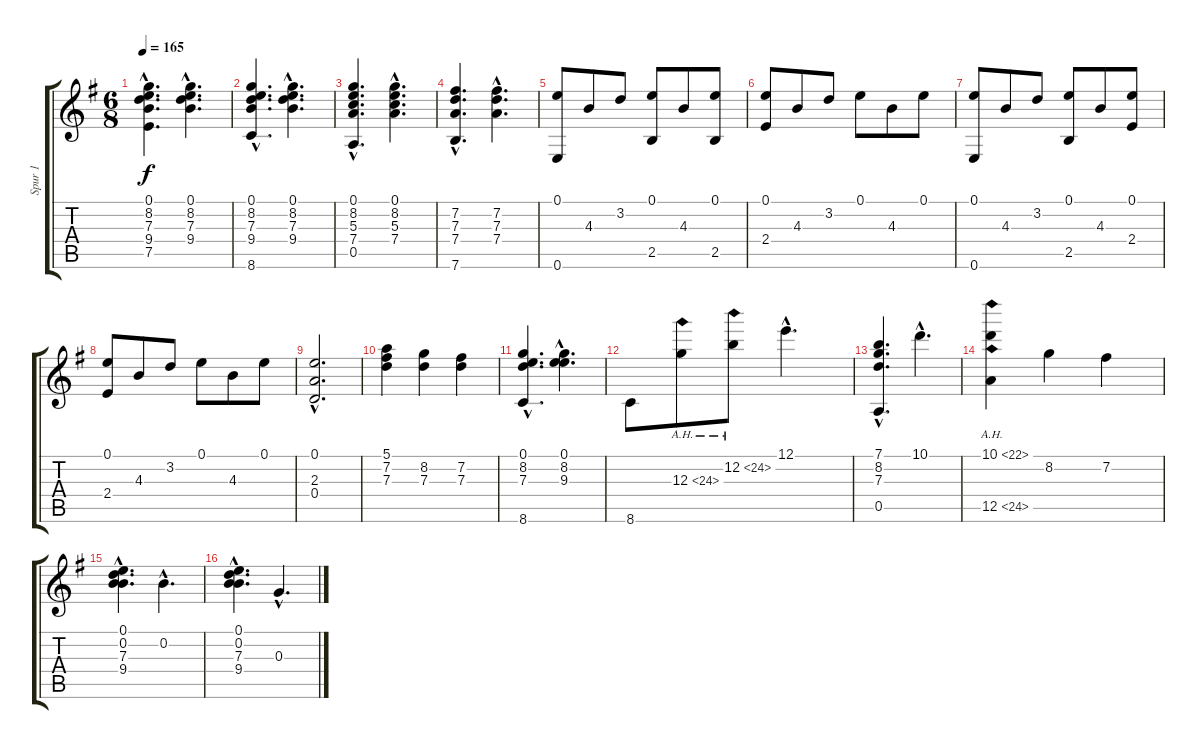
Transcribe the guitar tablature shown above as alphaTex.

\track ("Spur 1" "Spur 1") {instrument acousticguitarsteel}
\staff {score tabs}
\tuning (E4 B3 G3 D3 A2 E2) {hide}
\ts (6 8)
\tempo 165
\clef g2
\ks g
(0.1{hac} 8.2{hac} 7.3{hac} 9.4{hac} 7.5{hac}).4{d dy f} (0.1{hac} 8.2{hac} 7.3{hac} 9.4{hac}).4{d} |
(0.1{hac} 8.2{hac} 7.3{hac} 9.4{hac} 8.6{hac}).4{d} (0.1{hac} 8.2{hac} 7.3{hac} 9.4{hac}).4{d} |
(0.1{hac} 8.2{hac} 5.3{hac} 7.4{hac} 0.5{hac}).4{d} (0.1{hac} 8.2{hac} 5.3{hac} 7.4{hac}).4{d} |
(7.2{hac} 7.3{hac} 7.4{hac} 7.6{hac}).4{d} (7.2{hac} 7.3{hac} 7.4{hac}).4{d} |
(0.1 0.6).8 4.3.8 3.2.8 (0.1 2.5).8 4.3.8 (0.1 2.5).8 |
(0.1 2.4).8 4.3.8 3.2.8 0.1.8 4.3.8 0.1.8 |
(0.1 0.6).8 4.3.8 3.2.8 (0.1 2.5).8 4.3.8 (0.1 2.4).8 |
(0.1 2.4).8 4.3.8 3.2.8 0.1.8 4.3.8 0.1.8 |
(0.1{hac} 2.3{hac} 0.4{hac}).2{d} |
(5.1 7.2 7.3).4 (8.2 7.3).4 (7.2 7.3).4 |
(0.1{hac} 8.2{hac} 7.3{hac} 8.6{hac}).4{d} (0.1{hac} 8.2{hac} 9.3{hac}).4{d} |
8.6.8 12.3{ah 12}.8 12.2{ah 12}.8 12.1{hac}.4{d} |
(7.1{hac} 8.2{hac} 7.3{hac} 0.5{hac}).4{d} 10.1{hac}.4{d} |
(10.1{ah 12} 12.5{ah 12}).4 8.2.4 7.2.4 |
(0.1{hac} 0.2{hac} 7.3{hac} 9.4{hac}).4{d} 0.2{hac}.4{d} |
(0.1{hac} 0.2{hac} 7.3{hac} 9.4{hac}).4{d} 0.3{hac}.4{d}
